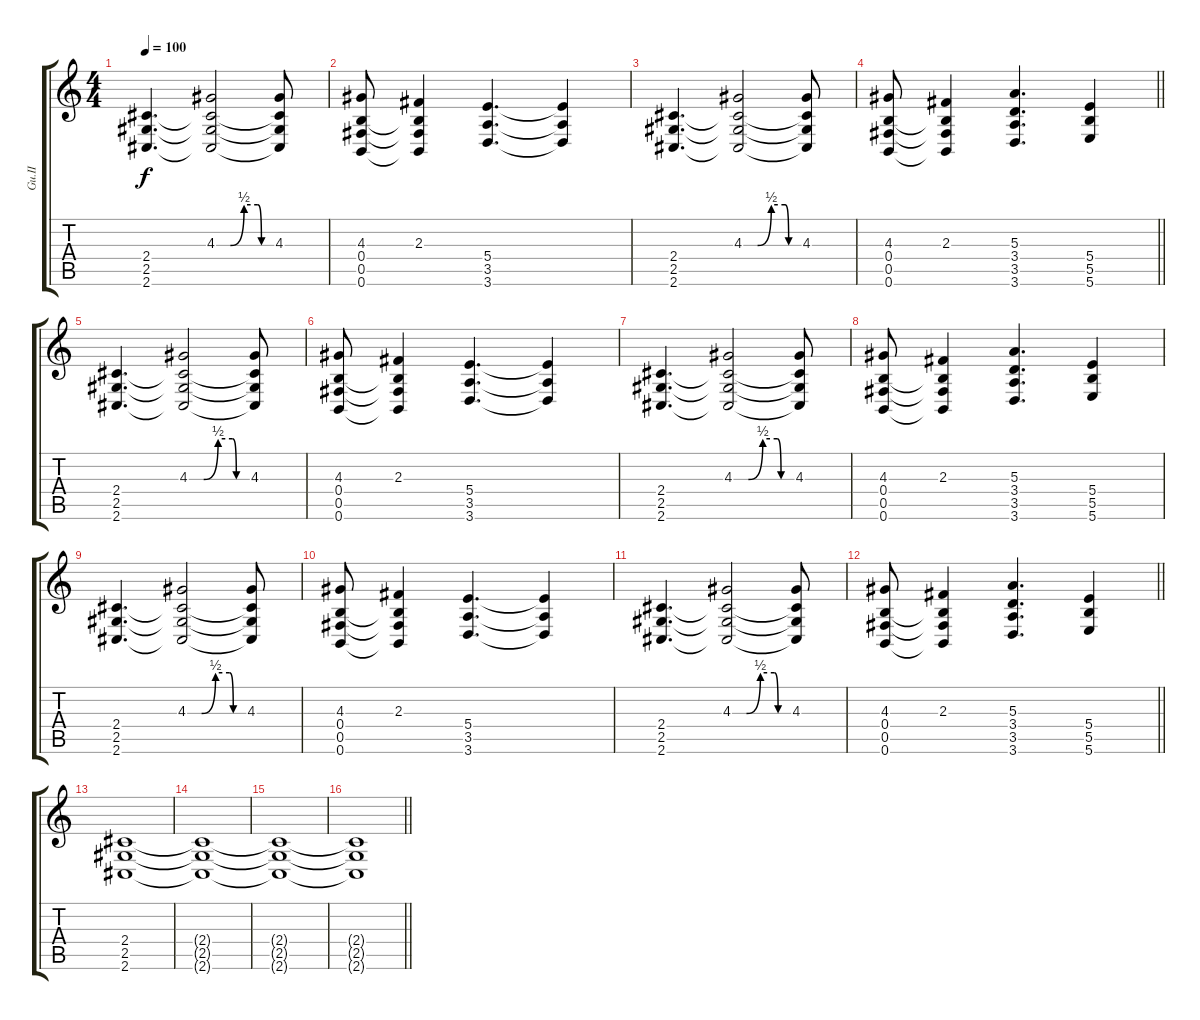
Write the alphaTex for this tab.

\track ("Gu.II" "Gu.II") {instrument distortionguitar}
\staff {score tabs}
\tuning (Db4 Ab3 E3 B2 Gb2 B1) {hide}
\ts (4 4)
\tempo 100
\clef g2
\ks c
(2.4 2.5 2.6).4{d dy f} (4.3{be (custom 0 0 15 0 30 2 45 2 49 0 60 0)} 2.4{t} 2.5{t} 2.6{t}).2 (4.3 2.4{t} 2.5{t} 2.6{t}).8 |
(4.3 0.4 0.5 0.6).8 (2.3 0.4{t} 0.5{t} 0.6{t}).4 (5.4 3.5 3.6).4{d} (5.4{t} 3.5{t} 3.6{t}).4 |
(2.4 2.5 2.6).4{d} (4.3{be (custom 0 0 15 0 30 2 45 2 49 0 60 0)} 2.4{t} 2.5{t} 2.6{t}).2 (4.3 2.4{t} 2.5{t} 2.6{t}).8 |
\barLineRight lightlight
(4.3 0.4 0.5 0.6).8 (2.3 0.4{t} 0.5{t} 0.6{t}).4 (5.3 3.4 3.5 3.6).4{d} (5.4 5.5 5.6).4 |
(2.4 2.5 2.6).4{d} (4.3{be (custom 0 0 15 0 30 2 45 2 49 0 60 0)} 2.4{t} 2.5{t} 2.6{t}).2 (4.3 2.4{t} 2.5{t} 2.6{t}).8 |
(4.3 0.4 0.5 0.6).8 (2.3 0.4{t} 0.5{t} 0.6{t}).4 (5.4 3.5 3.6).4{d} (5.4{t} 3.5{t} 3.6{t}).4 |
(2.4 2.5 2.6).4{d} (4.3{be (custom 0 0 15 0 30 2 45 2 49 0 60 0)} 2.4{t} 2.5{t} 2.6{t}).2 (4.3 2.4{t} 2.5{t} 2.6{t}).8 |
(4.3 0.4 0.5 0.6).8 (2.3 0.4{t} 0.5{t} 0.6{t}).4 (5.3 3.4 3.5 3.6).4{d} (5.4 5.5 5.6).4 |
(2.4 2.5 2.6).4{d} (4.3{be (custom 0 0 15 0 30 2 45 2 49 0 60 0)} 2.4{t} 2.5{t} 2.6{t}).2 (4.3 2.4{t} 2.5{t} 2.6{t}).8 |
(4.3 0.4 0.5 0.6).8 (2.3 0.4{t} 0.5{t} 0.6{t}).4 (5.4 3.5 3.6).4{d} (5.4{t} 3.5{t} 3.6{t}).4 |
(2.4 2.5 2.6).4{d} (4.3{be (custom 0 0 15 0 30 2 45 2 49 0 60 0)} 2.4{t} 2.5{t} 2.6{t}).2 (4.3 2.4{t} 2.5{t} 2.6{t}).8 |
\barLineRight lightlight
(4.3 0.4 0.5 0.6).8 (2.3 0.4{t} 0.5{t} 0.6{t}).4 (5.3 3.4 3.5 3.6).4{d} (5.4 5.5 5.6).4 |
(2.4 2.5 2.6).1 |
(2.4{t} 2.5{t} 2.6{t}).1 |
(2.4{t} 2.5{t} 2.6{t}).1 |
\barLineRight lightlight
(2.4{t} 2.5{t} 2.6{t}).1
